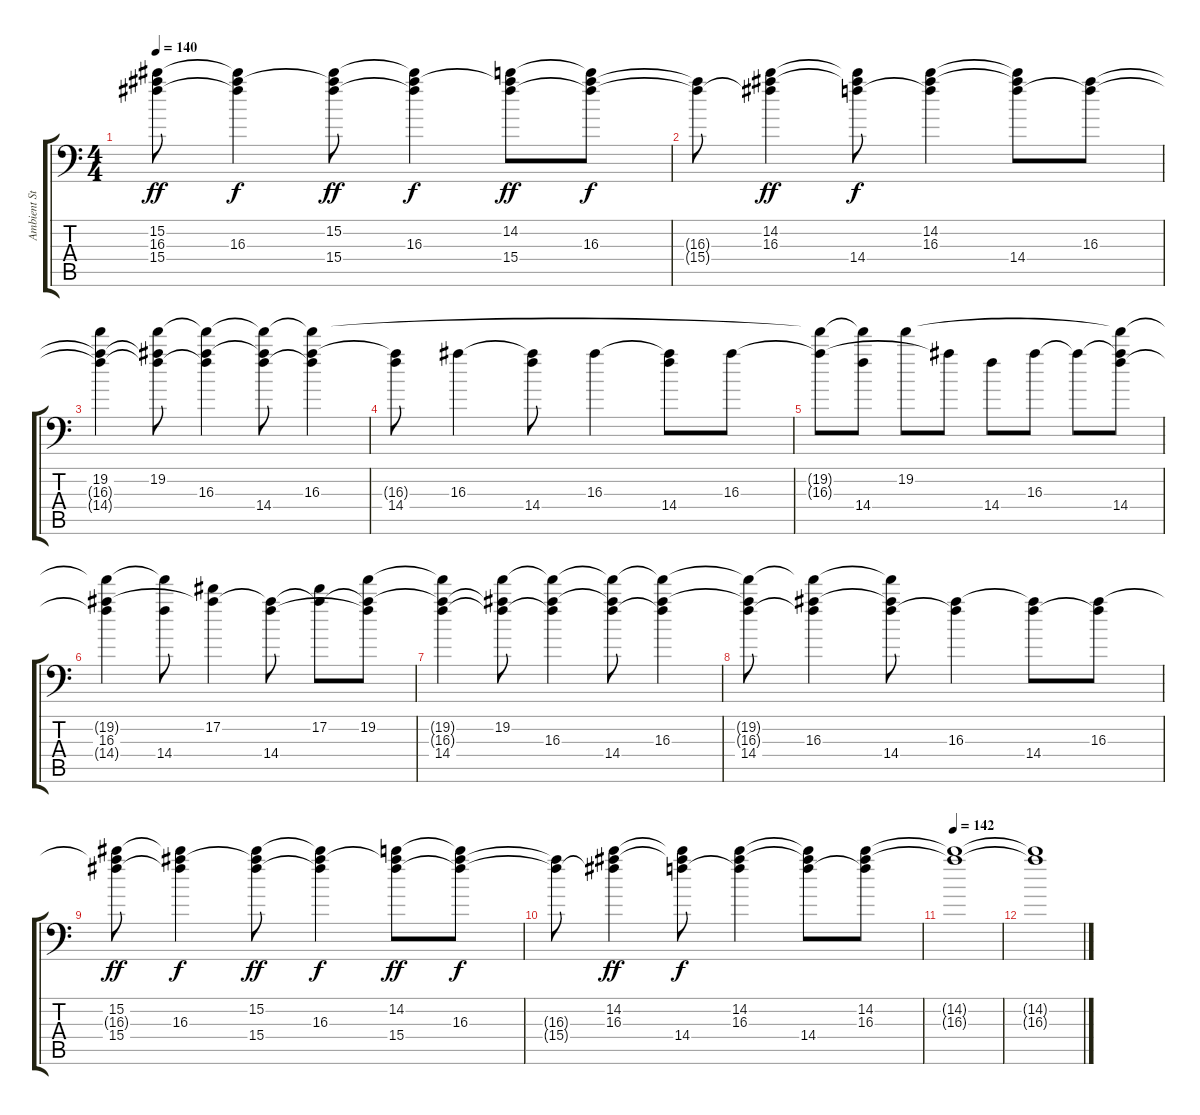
\track ("Ambient String 2" "Ambient St") {instrument acousticguitarsteel}
\staff {score tabs}
\tuning (Eb4 Bb3 Gb3 Eb3 Bb2 F2 Bb-1) {hide}
\ts (4 4)
\tempo 140
\clef f4
\ks c
(15.2 16.3{t} 15.4).8{dy ff} (15.2{t} 16.3 15.4{t}).4{dy f} (15.2 16.3{t} 15.4).8{dy ff} (15.2{t} 16.3 15.4{t}).4{dy f} (14.2 16.3{t} 15.4).8{dy ff} (14.2{t} 16.3 15.4{t}).8{dy f} |
(16.3{t} 15.4{t}).8 (14.2 16.3 15.4{t}).4{dy ff} (14.2{t} 16.3{t} 14.4).8{dy f} (14.2 16.3 14.4{t}).4 (14.2{t} 16.3{t} 14.4).8 (16.3 14.4{t}).8 |
(19.2 16.3{t} 14.4{t}).4 (19.2 16.3{t} 14.4{t}).8 (19.2{t} 16.3 14.4{t}).4 (19.2{t} 16.3{t} 14.4).8 (19.2{t} 16.3 14.4{t}).4 |
(16.3{t} 14.4).8 16.3.4 (16.3{t} 14.4).8 16.3.4 (16.3{t} 14.4).8 16.3.8 |
(19.2{t} 16.3{t}).8 (19.2{t} 14.4).8 19.2.8 16.3{t}.8 14.4.8 16.3.8 16.3{t}.8 (19.2{t} 16.3{t} 14.4).8 |
(19.2{t} 16.3 14.4{t}).4 (19.2{t} 14.4).8 (17.2 16.3{t}).4 (16.3{t} 14.4).8 (17.2 16.3{t}).8 (19.2 16.3{t} 14.4{t}).8 |
(19.2{t} 16.3{t} 14.4).4 (19.2 16.3{t} 14.4{t}).8 (19.2{t} 16.3 14.4{t}).4 (19.2{t} 16.3{t} 14.4).8 (19.2{t} 16.3 14.4{t}).4 |
(19.2{t} 16.3{t} 14.4).8 (19.2{t} 16.3 14.4{t}).4 (19.2{t} 16.3{t} 14.4).8 (16.3 14.4{t}).4 (16.3{t} 14.4).8 (16.3 14.4{t}).8 |
(15.2 16.3{t} 15.4).8{dy ff} (15.2{t} 16.3 15.4{t}).4{dy f} (15.2 16.3{t} 15.4).8{dy ff} (15.2{t} 16.3 15.4{t}).4{dy f} (14.2 16.3{t} 15.4).8{dy ff} (14.2{t} 16.3 15.4{t}).8{dy f} |
(16.3{t} 15.4{t}).8 (14.2 16.3 15.4{t}).4{dy ff} (14.2{t} 16.3{t} 14.4).8{dy f} (14.2 16.3 14.4{t}).4 (14.2{t} 16.3{t} 14.4).8 (14.2 16.3 14.4{t}).8 |
\tempo 142
(14.2{t} 16.3{t}).1 |
(14.2{t} 16.3{t}).1
